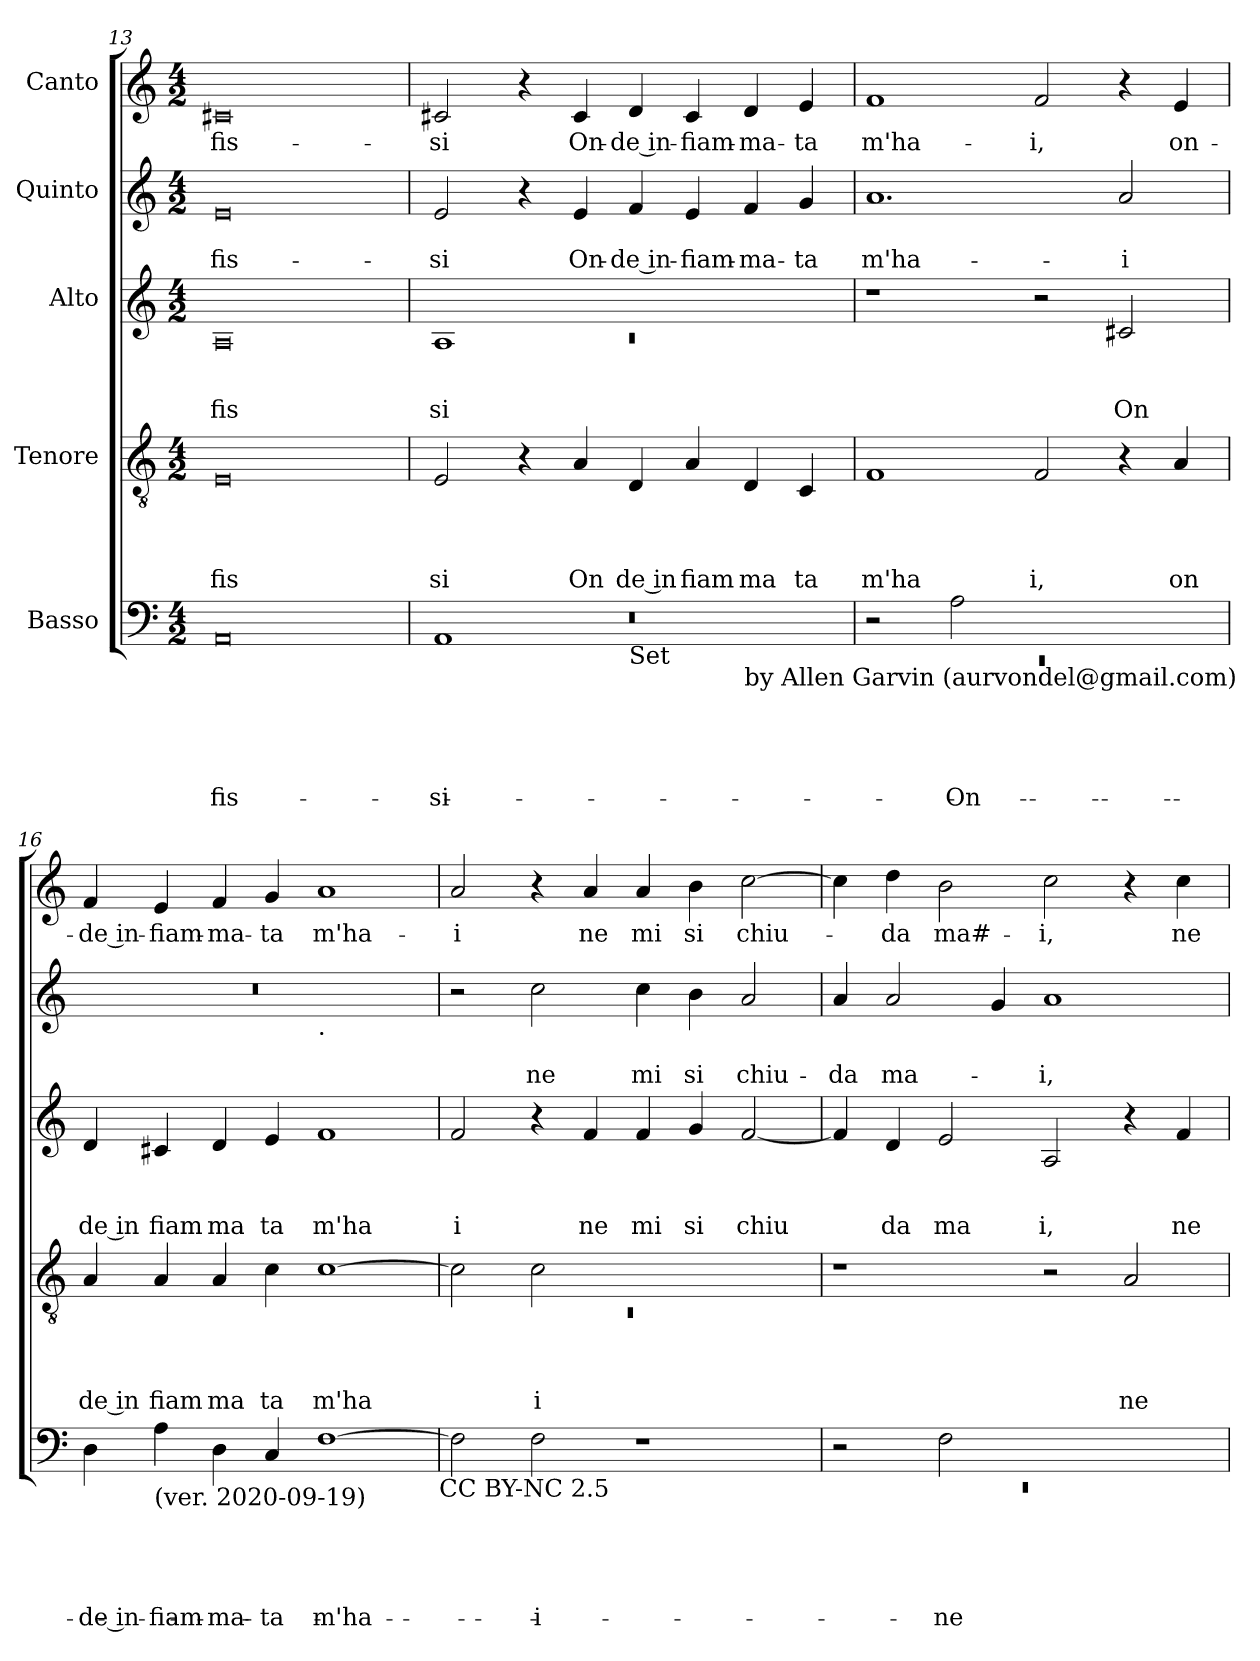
**kern	**text	**text	**text	**text	**text	**kern	**text	**text	**text	**text	**kern	**text	**text	**text	**kern	**text	**text	**kern	**text
*part5	*part5	*part5	*part5	*part5	*part5	*part4	*part4	*part4	*part4	*part4	*part3	*part3	*part3	*part3	*part2	*part2	*part2	*part1	*part1
*staff5	*staff5	*staff5	*staff5	*staff5	*staff5	*staff4	*staff4	*staff4	*staff4	*staff4	*staff3	*staff3	*staff3	*staff3	*staff2	*staff2	*staff2	*staff1	*staff1
*I"Basso	*	*	*	*	*	*I"Tenore	*	*	*	*	*I"Alto	*	*	*	*I"Quinto	*	*	*I"Canto	*
!!LO:LB:g=z
*clefF4	*	*	*	*	*	*clefGv2	*	*	*	*	*clefG2	*	*	*	*clefG2	*	*	*clefG2	*
*k[]	*	*	*	*	*	*k[]	*	*	*	*	*k[]	*	*	*	*k[]	*	*	*k[]	*
*C:	*	*	*	*	*	*C:	*	*	*	*	*C:	*	*	*	*C:	*	*	*C:	*
*M4/2	*	*	*	*	*	*M4/2	*	*	*	*	*M4/2	*	*	*	*M4/2	*	*	*M4/2	*
=13	=13	=13	=13	=13	=13	=13	=13	=13	=13	=13	=13	=13	=13	=13	=13	=13	=13	=13	=13
!	!	!	!	!	!LO:LY:b	!	!	!	!	!LO:LY:b	!	!	!	!LO:LY:b	!	!	!LO:LY:b	!	!LO:LY:b
0AA	.	.	.	.	-fis-	0E	.	.	.	fis	0A	.	.	fis	0e	.	-fis-	0c#X	fis-
=14	=14	=14	=14	=14	=14	=14	=14	=14	=14	=14	=14	=14	=14	=14	=14	=14	=14	=14	=14
*^	*	*	*	*	*	*	*	*	*	*	*^	*	*	*	*	*	*	*	*
*	*^	*	*	*	*	*	*	*	*	*	*	*	*	*	*	*	*	*	*	*	*
!	!	!LO:N:vis=1	!	!	!	!	!LO:LY:b	!	!	!	!	!LO:LY:b	!	!LO:N:vis=1	!	!	!LO:LY:b	!	!	!LO:LY:b	!	!LO:LY:b
*	*	*^	*	*	*	*	*	*	*	*	*	*	*	*	*	*	*	*	*	*	*	*
0ryy	1AA	0r	1.ryy	.	.	.	.	-si	2E/	.	.	.	si	1A	0rc	.	.	si	2e/	.	-si	2c#X/	-si
.	.	.	.	.	.	.	.	.	4r	.	.	.	.	.	.	.	.	.	4r	.	.	4r	.
!	!	!	!	!	!	!	!	!	!	!	!	!	!LO:LY:b	!	!	!	!	!	!	!	!LO:LY:b	!	!LO:LY:b
.	.	.	.	.	.	.	.	.	4A/	.	.	.	On	.	.	.	.	.	4e/	.	On-	4c#/	On-
!	!LO:TX:b:t=Set	!	!	!	!	!	!	!	!	!	!	!	!	!	!	!	!	!	!	!	!	!	!
!	!	!	!	!	!	!	!	!	!	!	!	!	!LO:LY:b:rj	!	!	!	!	!	!	!	!LO:LY:b:rj	!	!LO:LY:b:rj
.	1ryy	.	.	.	.	.	.	.	4D/	.	.	.	de in	1ryy	.	.	.	.	4f/	.	-de in-	4d/	-de in-
!	!	!	!	!	!	!	!	!	!	!	!	!	!LO:LY:b	!	!	!	!	!	!	!	!LO:LY:b	!	!LO:LY:b
.	.	.	.	.	.	.	.	.	4A/	.	.	.	fiam	.	.	.	.	.	4e/	.	-fiam-	4c#/	-fiam-
!	!	!	!LO:TX:b:t=by Allen Garvin (aurvondel@gmail.com)	!	!	!	!	!	!	!	!	!	!	!	!	!	!	!	!	!	!	!	!
!	!	!	!	!	!	!	!	!	!	!	!	!	!LO:LY:b	!	!	!	!	!	!	!	!LO:LY:b	!	!LO:LY:b
.	.	.	2ryy	.	.	.	.	.	4D/	.	.	.	ma	.	.	.	.	.	4f/	.	-ma-	4d/	-ma-
!	!	!	!	!	!	!	!	!	!	!	!	!	!LO:LY:b	!	!	!	!	!	!	!	!LO:LY:b	!	!LO:LY:b
.	.	.	.	.	.	.	.	.	4C/	.	.	.	ta	.	.	.	.	.	4g/	.	-ta	4e/	-ta
*	*	*	*	*	*	*	*	*	*	*	*	*	*	*v	*v	*	*	*	*	*	*	*	*
=15	=15	=15	=15	=15	=15	=15	=15	=15	=15	=15	=15	=15	=15	=15	=15	=15	=15	=15	=15	=15	=15	=15
!	!LO:N:vis=1	!	!	!	!	!	!	!	!	!	!	!	!LO:LY:b	!	!	!	!	!	!	!LO:LY:b	!	!LO:LY:b
*	*	*v	*v	*	*	*	*	*	*	*	*	*	*	*	*	*	*	*	*	*	*	*
0ryy	0rEE	2r	.	.	.	.	.	1F	.	.	.	m'ha	1r	.	.	.	1.a	.	m'ha-	1f	m'ha-
!	!	!	!	!	!	!	!LO:LY:b	!	!	!	!	!	!	!	!	!	!	!	!	!	!
.	.	2A\	.	.	.	.	On-	.	.	.	.	.	.	.	.	.	.	.	.	.	.
!	!	!	!	!	!	!	!	!	!	!	!	!LO:LY:b	!	!	!	!	!	!	!	!	!LO:LY:b
.	.	1ryy	.	.	.	.	.	2F/	.	.	.	i,	2r	.	.	.	.	.	.	2f/	-i,
!	!	!	!	!	!	!	!	!	!	!	!	!	!	!	!	!LO:LY:b	!	!	!LO:LY:b	!	!
.	.	.	.	.	.	.	.	4r	.	.	.	.	2c#X/	.	.	On	2a/	.	-i	4r	.
!	!	!	!	!	!	!	!	!	!	!	!	!LO:LY:b	!	!	!	!	!	!	!	!	!LO:LY:b
.	.	.	.	.	.	.	.	4A/	.	.	.	on	.	.	.	.	.	.	.	4e/	on-
*v	*v	*v	*	*	*	*	*	*	*	*	*	*	*	*	*	*	*	*	*	*	*
=16	=16	=16	=16	=16	=16	=16	=16	=16	=16	=16	=16	=16	=16	=16	=16	=16	=16	=16	=16
!	!	!	!	!	!LO:LY:b:rj	!	!	!	!	!LO:LY:b:rj	!	!	!	!LO:LY:b:rj	!	!	!	!	!LO:LY:b:rj
*	*	*	*	*	*	*	*	*	*	*	*	*	*	*	*^	*	*	*	*
4D\	.	.	.	.	-de in-	4A/	.	.	.	de in	4d/	.	.	de in	0r	1ryy	.	.	4f/	-de in-
!LO:TX:b:t=(ver. 2020-09-19)	!	!	!	!	!	!	!	!	!	!	!	!	!	!	!	!	!	!	!	!
!	!	!	!	!	!LO:LY:b	!	!	!	!	!LO:LY:b	!	!	!	!LO:LY:b	!	!	!	!	!	!LO:LY:b
4A\	.	.	.	.	-fiam-	4A/	.	.	.	fiam	4c#X/	.	.	fiam	.	.	.	.	4e/	-fiam-
!	!	!	!	!	!LO:LY:b	!	!	!	!	!LO:LY:b	!	!	!	!LO:LY:b	!	!	!	!	!	!LO:LY:b
4D\	.	.	.	.	-ma-	4A/	.	.	.	ma	4d/	.	.	ma	.	.	.	.	4f/	-ma-
!	!	!	!	!	!LO:LY:b	!	!	!	!	!LO:LY:b	!	!	!	!LO:LY:b	!	!	!	!	!	!LO:LY:b
4C/	.	.	.	.	-ta	4c\	.	.	.	ta	4e/	.	.	ta	.	.	.	.	4g/	-ta
!	!	!	!	!	!	!	!	!	!	!	!	!	!	!	!	!LO:TX:b:t=.	!	!	!	!
!	!	!	!	!	!LO:LY:b	!	!	!	!	!LO:LY:b	!	!	!	!LO:LY:b	!	!	!	!	!	!LO:LY:b
[>1F	.	.	.	.	m'ha-	[>1c	.	.	.	m'ha	1f	.	.	m'ha	.	1ryy	.	.	1a	m'ha-
!LO:TX:b:t=CC BY-NC 2.5	!	!	!	!	!	!	!	!	!	!	!	!	!	!	!	!	!	!	!	!
=17	=17	=17	=17	=17	=17	=17	=17	=17	=17	=17	=17	=17	=17	=17	=17	=17	=17	=17	=17	=17
*	*	*	*	*	*	*^	*	*	*	*	*	*	*	*	*	*	*	*	*	*
!	!	!	!	!	!	!	!LO:N:vis=1	!	!	!	!	!	!	!	!LO:LY:b	!	!	!	!	!	!LO:LY:b
*	*	*	*	*	*	*	*	*	*	*	*	*	*	*	*	*v	*v	*	*	*	*
2F\]	.	.	.	.	.	2c\]	0rC	.	.	.	.	2f/	.	.	i	2r	.	.	2a/	-i
!	!	!	!	!	!LO:LY:b	!	!	!	!	!	!LO:LY:b	!	!	!	!	!	!	!LO:LY:b	!	!
2F\	.	.	.	.	-i	2c\	.	.	.	.	i	4r	.	.	.	2cc\	.	ne	4r	.
!	!	!	!	!	!	!	!	!	!	!	!	!	!	!	!LO:LY:b	!	!	!	!	!LO:LY:b
.	.	.	.	.	.	.	.	.	.	.	.	4f/	.	.	ne	.	.	.	4a/	ne
!	!	!	!	!	!	!	!	!	!	!	!	!	!	!	!LO:LY:b	!	!	!LO:LY:b	!	!LO:LY:b
1r	.	.	.	.	.	1ryy	.	.	.	.	.	4f/	.	.	mi	4cc\	.	mi	4a/	mi
!	!	!	!	!	!	!	!	!	!	!	!	!	!	!	!LO:LY:b	!	!	!LO:LY:b	!	!LO:LY:b
.	.	.	.	.	.	.	.	.	.	.	.	4g/	.	.	si	4b\	.	si	4b\	si
!	!	!	!	!	!	!	!	!	!	!	!	!	!	!	!LO:LY:b	!	!	!LO:LY:b	!	!LO:LY:b
.	.	.	.	.	.	.	.	.	.	.	.	[<2f/	.	.	chiu	2a/	.	chiu-	[>2cc\	chiu-
*	*	*	*	*	*	*v	*v	*	*	*	*	*	*	*	*	*	*	*	*	*
=18	=18	=18	=18	=18	=18	=18	=18	=18	=18	=18	=18	=18	=18	=18	=18	=18	=18	=18	=18
*^	*	*	*	*	*	*	*	*	*	*	*	*	*	*	*	*	*	*	*
!	!LO:N:vis=1	!	!	!	!	!	!	!	!	!	!	!	!	!	!	!	!	!LO:LY:b	!	!
*	*^	*	*	*	*	*	*	*	*	*	*	*	*	*	*	*	*	*	*	*
0ryy	0rEE	2r	.	.	.	.	.	1r	.	.	.	.	4f/]	.	.	.	4a/	.	-da	4cc\]	.
!	!	!	!	!	!	!	!	!	!	!	!	!	!	!	!	!LO:LY:b	!	!	!LO:LY:b	!	!LO:LY:b
.	.	.	.	.	.	.	.	.	.	.	.	.	4d/	.	.	da	2a/	.	ma-	4dd\	-da
!	!	!	!	!	!	!	!LO:LY:b	!	!	!	!	!	!	!	!	!LO:LY:b	!	!	!	!	!LO:LY:b
.	.	2F\	.	.	.	.	ne	.	.	.	.	.	2e/	.	.	ma	.	.	.	2b\	ma#-
.	.	.	.	.	.	.	.	.	.	.	.	.	.	.	.	.	4g/	.	.	.	.
!	!	!	!	!	!	!	!	!	!	!	!	!	!	!	!	!LO:LY:b	!	!	!LO:LY:b	!	!LO:LY:b
.	.	1ryy	.	.	.	.	.	2r	.	.	.	.	2A/	.	.	i,	1a	.	-i,	2cc\	-i,
!	!	!	!	!	!	!	!	!	!	!	!	!LO:LY:b	!	!	!	!	!	!	!	!	!
.	.	.	.	.	.	.	.	2A/	.	.	.	ne	4r	.	.	.	.	.	.	4r	.
!	!	!	!	!	!	!	!	!	!	!	!	!	!	!	!	!LO:LY:b	!	!	!	!	!LO:LY:b
.	.	.	.	.	.	.	.	.	.	.	.	.	4f/	.	.	ne	.	.	.	4cc\	ne
*v	*v	*v	*	*	*	*	*	*	*	*	*	*	*	*	*	*	*	*	*	*	*
=	=	=	=	=	=	=	=	=	=	=	=	=	=	=	=	=	=	=	=
*-	*-	*-	*-	*-	*-	*-	*-	*-	*-	*-	*-	*-	*-	*-	*-	*-	*-	*-	*-
